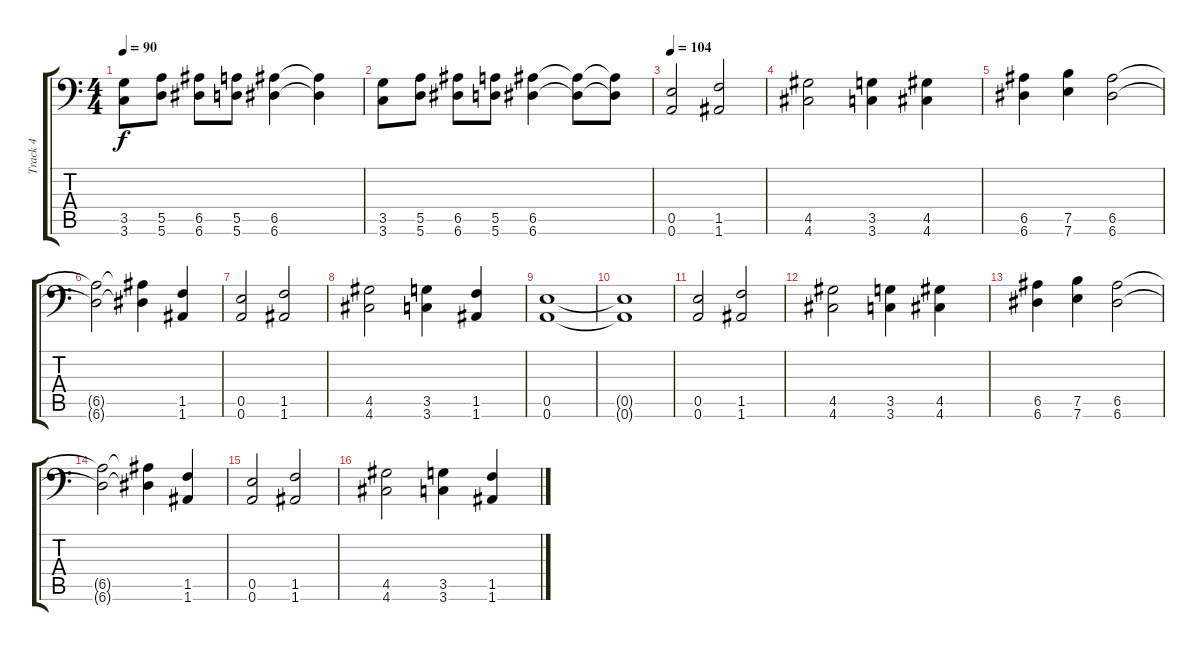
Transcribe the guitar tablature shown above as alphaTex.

\track ("Track 4" "Track 4") {instrument overdrivenguitar}
\staff {score tabs}
\tuning (B3 Gb3 D3 A2 E2 A1) {hide}
\ts (4 4)
\tempo 90
\clef f4
\ks c
(3.5 3.6).8{dy f} (5.5 5.6).8 (6.5 6.6).8 (5.5 5.6).8 (6.5 6.6).4 (6.5{t} 6.6{t}).4 |
(3.5 3.6).8 (5.5 5.6).8 (6.5 6.6).8 (5.5 5.6).8 (6.5 6.6).4 (6.5{t} 6.6{t}).8 (6.5{t} 6.6{t}).8 |
\tempo 104
(0.5 0.6).2{volume 12} (1.5 1.6).2 |
(4.5 4.6).2 (3.5 3.6).4 (4.5 4.6).4 |
(6.5 6.6).4 (7.5 7.6).4 (6.5 6.6).2 |
(6.5{t} 6.6{t}).2 (6.5{t} 6.6{t}).4 (1.5 1.6).4 |
(0.5 0.6).2 (1.5 1.6).2 |
(4.5 4.6).2 (3.5 3.6).4 (1.5 1.6).4 |
(0.5 0.6).1 |
(0.5{t} 0.6{t}).1 |
(0.5 0.6).2{volume 12} (1.5 1.6).2 |
(4.5 4.6).2 (3.5 3.6).4 (4.5 4.6).4 |
(6.5 6.6).4 (7.5 7.6).4 (6.5 6.6).2 |
(6.5{t} 6.6{t}).2 (6.5{t} 6.6{t}).4 (1.5 1.6).4 |
(0.5 0.6).2 (1.5 1.6).2 |
(4.5 4.6).2 (3.5 3.6).4 (1.5 1.6).4
